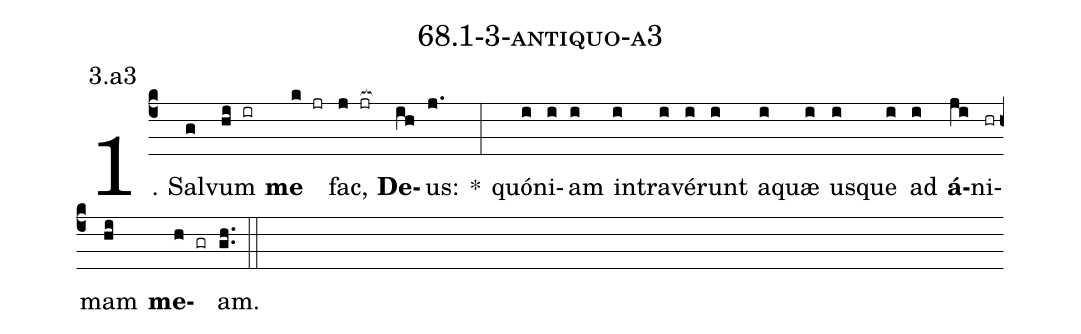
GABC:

name: 68.1-3-antiquo-a3;
annotation: 3.a3;
%%
(c4)1. Sal(g)vum(hi ir) <b>me</b>(k jr) fac,(j jr[ocb:1{]) <b>De</b>(ih[ocb:0}])us:(j.) *(:) quón(i)i(i)am(i) in(i)tra(i)vé(i)runt(i) a(i)quæ(i) us(i)que(i) ad(i) <b>á</b>(ji)ni(hr)mam(hi) <b>me</b>(h gr)am.(gh..) (::)


%E(i) u(i) o(ji) u(hi) a(h) e.(gh..) (::)
